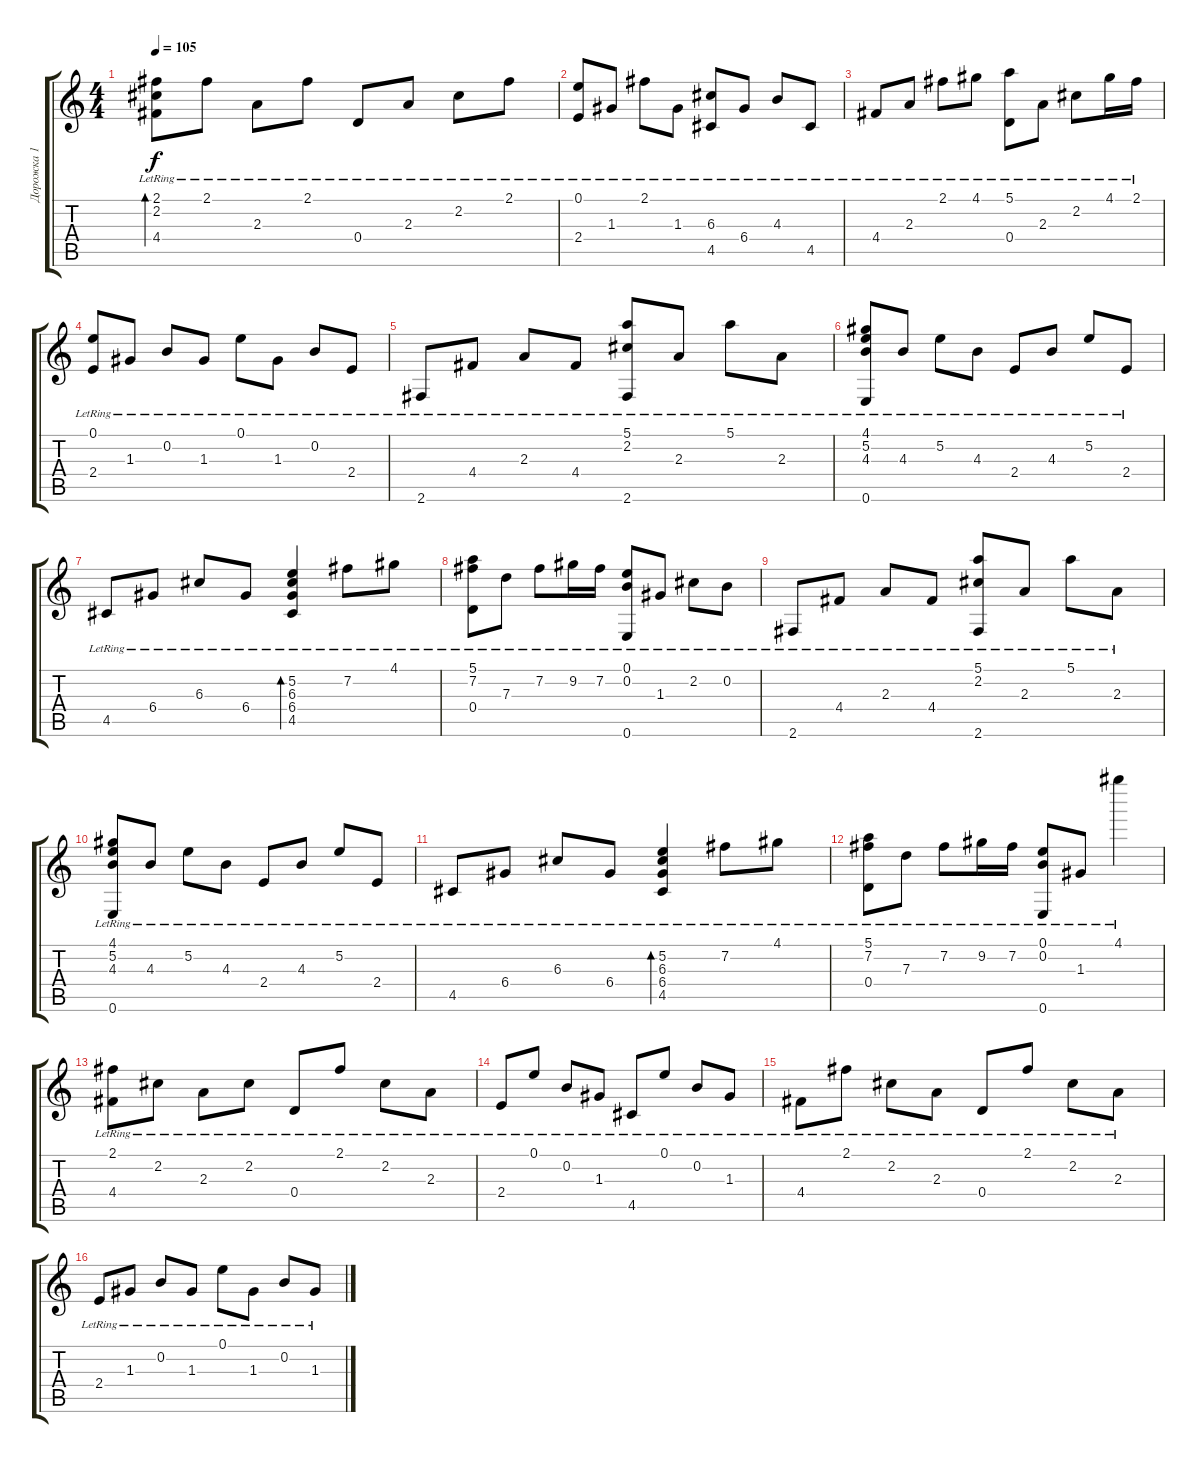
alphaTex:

\track ("Дорожка 1" "Дорожка 1") {instrument acousticguitarsteel}
\staff {score tabs}
\tuning (E4 B3 G3 D3 A2 E2) {hide}
\ts (4 4)
\tempo 105
\clef g2
\ks c
(2.1{lr} 2.2{lr} 4.4{lr}).8{bd 240 dy f} 2.1{lr}.8 2.3{lr}.8 2.1{lr}.8 0.4{lr}.8 2.3{lr}.8 2.2{lr}.8 2.1{lr}.8 |
(0.1{lr} 2.4{lr}).8 1.3{lr}.8 2.1{lr}.8 1.3{lr}.8 (6.3{lr} 4.5{lr}).8 6.4{lr}.8 4.3{lr}.8 4.5{lr}.8 |
4.4{lr}.8 2.3{lr}.8 2.1{lr}.8 4.1{lr}.8 (5.1{lr} 0.4{lr}).8 2.3{lr}.8 2.2{lr}.8 4.1{lr}.16 2.1{lr}.16 |
(0.1{lr} 2.4{lr}).8 1.3{lr}.8 0.2{lr}.8 1.3{lr}.8 0.1{lr}.8 1.3{lr}.8 0.2{lr}.8 2.4{lr}.8 |
2.6{lr}.8 4.4{lr}.8 2.3{lr}.8 4.4{lr}.8 (5.1{lr} 2.2{lr} 2.6{lr}).8 2.3{lr}.8 5.1{lr}.8 2.3{lr}.8 |
(4.1{lr} 5.2{lr} 4.3{lr} 0.6{lr}).8 4.3{lr}.8 5.2{lr}.8 4.3{lr}.8 2.4{lr}.8 4.3{lr}.8 5.2{lr}.8 2.4{lr}.8 |
4.5{lr}.8 6.4{lr}.8 6.3{lr}.8 6.4{lr}.8 (5.2{lr} 6.3{lr} 6.4{lr} 4.5{lr}).4{bd 240} 7.2{lr}.8 4.1{lr}.8 |
(5.1{lr} 7.2{lr} 0.4{lr}).8 7.3{lr}.8 7.2{lr}.8 9.2{lr}.16 7.2{lr}.16 (0.1{lr} 0.2{lr} 0.6{lr}).8 1.3{lr}.8 2.2{lr}.8 0.2{lr}.8 |
2.6{lr}.8 4.4{lr}.8 2.3{lr}.8 4.4{lr}.8 (5.1{lr} 2.2{lr} 2.6{lr}).8 2.3{lr}.8 5.1{lr}.8 2.3{lr}.8 |
(4.1{lr} 5.2{lr} 4.3{lr} 0.6{lr}).8 4.3{lr}.8 5.2{lr}.8 4.3{lr}.8 2.4{lr}.8 4.3{lr}.8 5.2{lr}.8 2.4{lr}.8 |
4.5{lr}.8 6.4{lr}.8 6.3{lr}.8 6.4{lr}.8 (5.2{lr} 6.3{lr} 6.4{lr} 4.5{lr}).4{bd 240} 7.2{lr}.8 4.1{lr}.8 |
(5.1{lr} 7.2{lr} 0.4{lr}).8 7.3{lr}.8 7.2{lr}.8 9.2{lr}.16 7.2{lr}.16 (0.1{lr} 0.2{lr} 0.6{lr}).8 1.3{lr}.8 4.1{lr}.4{ot 15mb} |
(2.1{lr} 4.4{lr}).8 2.2{lr}.8 2.3{lr}.8 2.2{lr}.8 0.4{lr}.8 2.1{lr}.8 2.2{lr}.8 2.3{lr}.8 |
2.4{lr}.8 0.1{lr}.8 0.2{lr}.8 1.3{lr}.8 4.5{lr}.8 0.1{lr}.8 0.2{lr}.8 1.3{lr}.8 |
4.4{lr}.8 2.1{lr}.8 2.2{lr}.8 2.3{lr}.8 0.4{lr}.8 2.1{lr}.8 2.2{lr}.8 2.3{lr}.8 |
2.4{lr}.8 1.3{lr}.8 0.2{lr}.8 1.3{lr}.8 0.1{lr}.8 1.3{lr}.8 0.2{lr}.8 1.3{lr}.8
